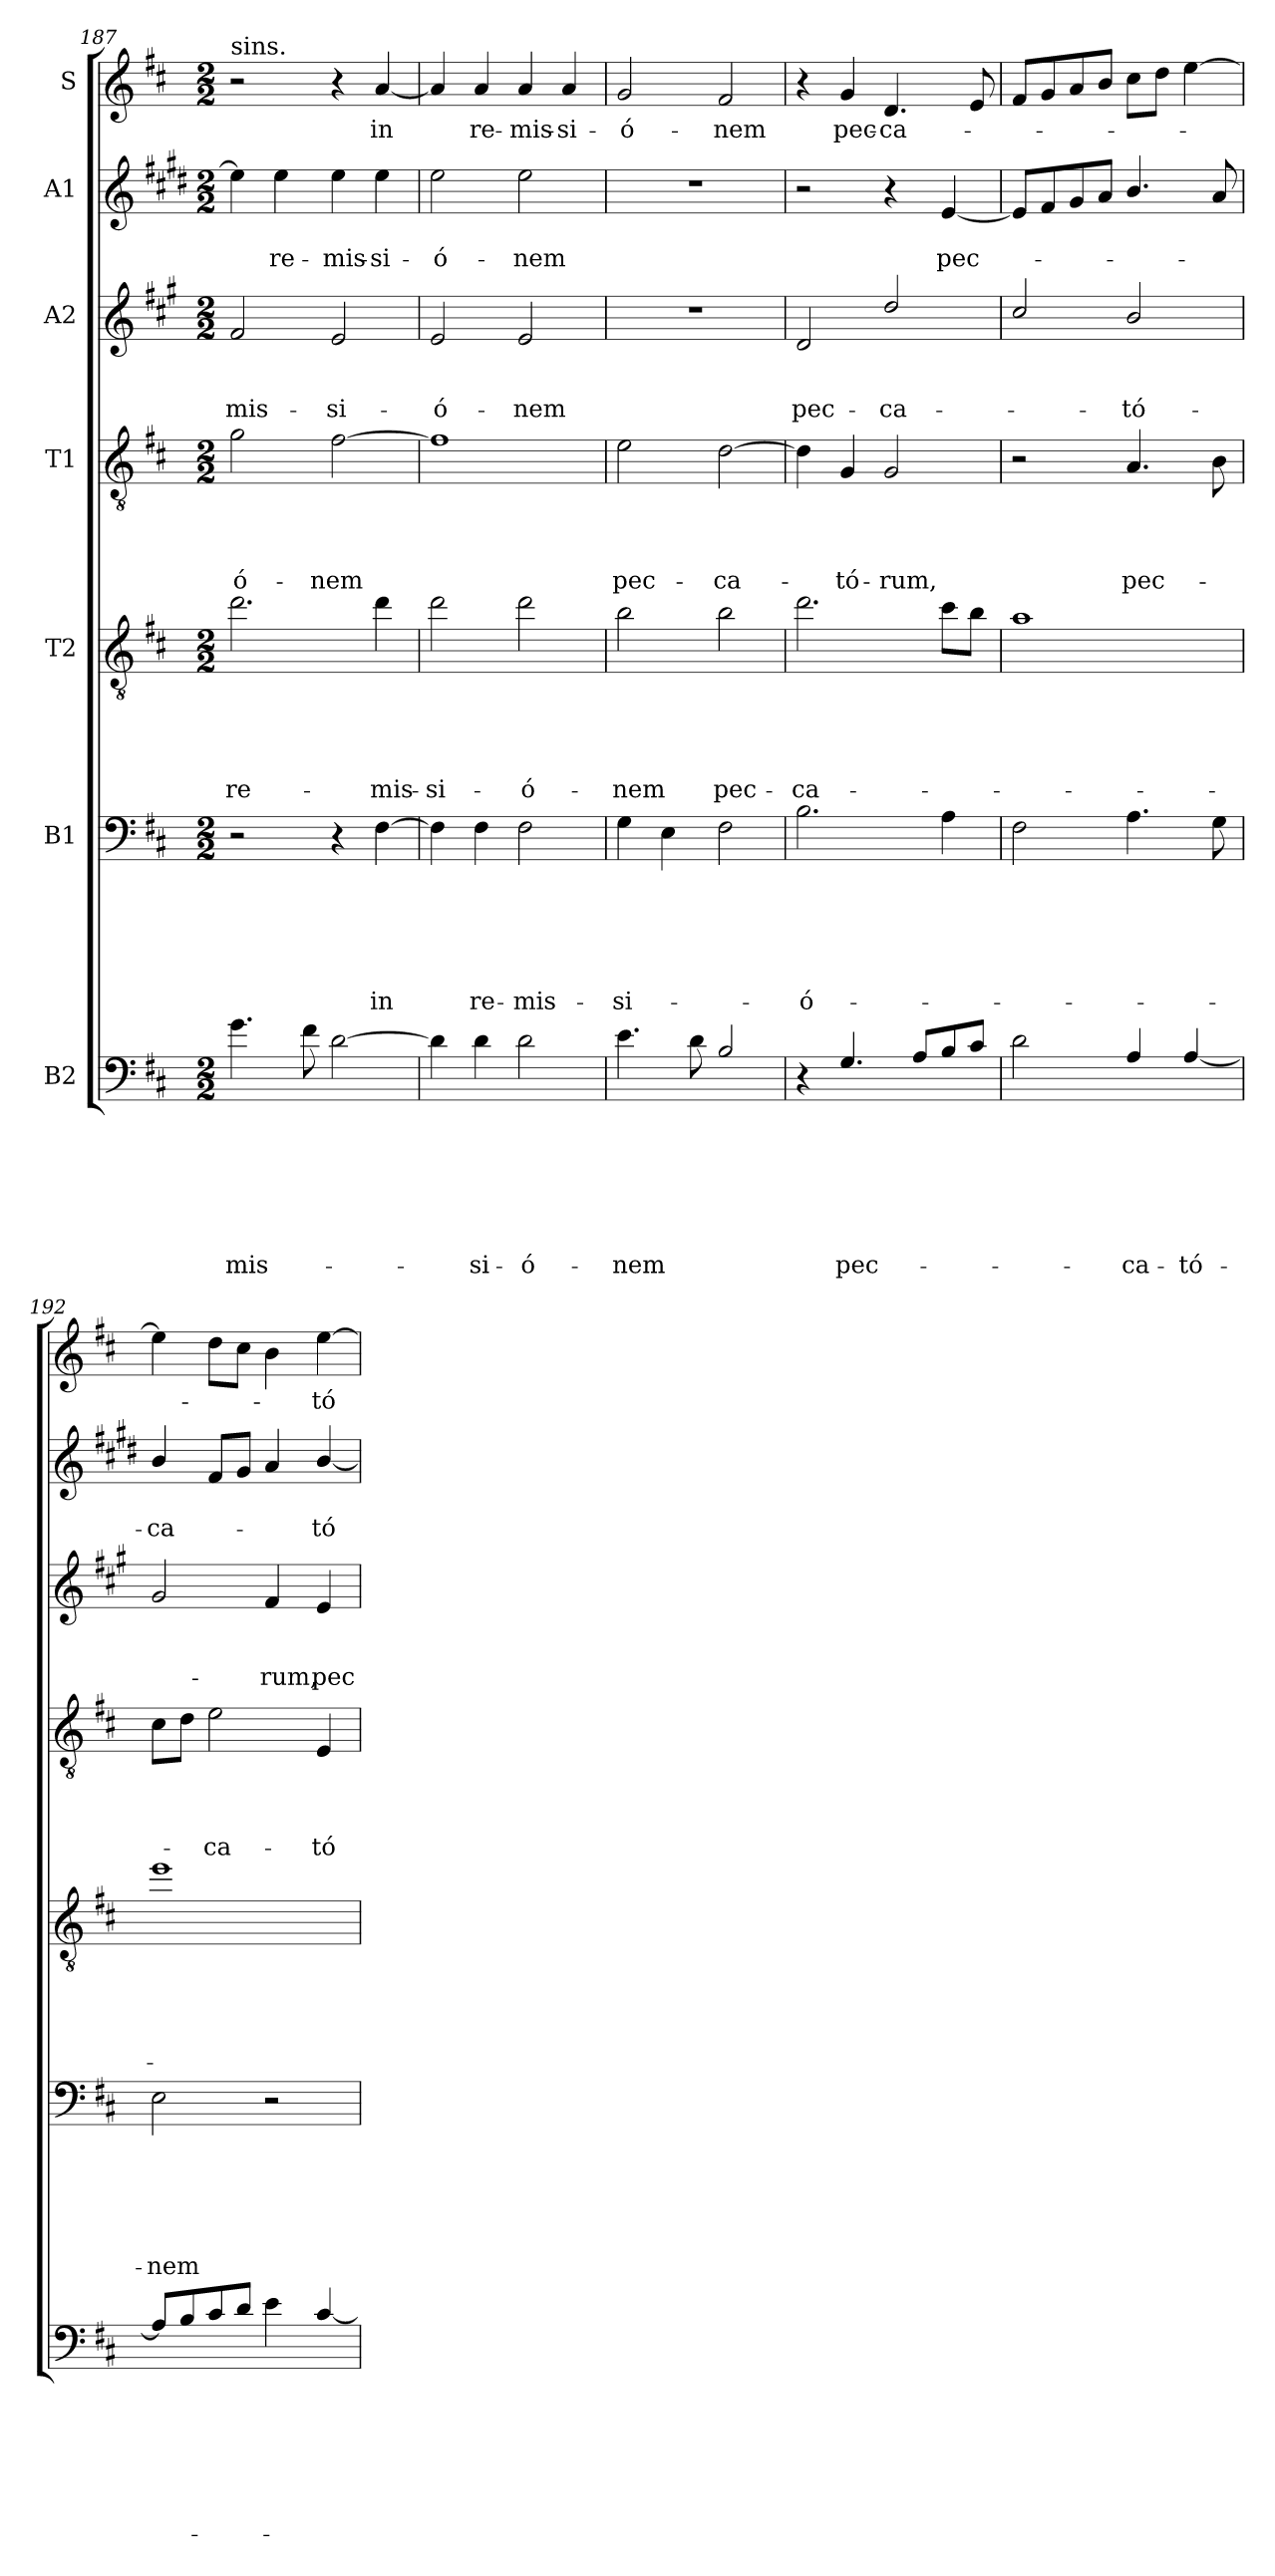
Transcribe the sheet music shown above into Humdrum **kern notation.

**kern	**text	**text	**text	**text	**text	**text	**text	**kern	**text	**text	**text	**text	**text	**text	**kern	**text	**text	**text	**text	**text	**kern	**text	**text	**text	**text	**kern	**text	**text	**text	**kern	**text	**text	**kern	**text
*part7	*part7	*part7	*part7	*part7	*part7	*part7	*part7	*part6	*part6	*part6	*part6	*part6	*part6	*part6	*part5	*part5	*part5	*part5	*part5	*part5	*part4	*part4	*part4	*part4	*part4	*part3	*part3	*part3	*part3	*part2	*part2	*part2	*part1	*part1
*staff7	*staff7	*staff7	*staff7	*staff7	*staff7	*staff7	*staff7	*staff6	*staff6	*staff6	*staff6	*staff6	*staff6	*staff6	*staff5	*staff5	*staff5	*staff5	*staff5	*staff5	*staff4	*staff4	*staff4	*staff4	*staff4	*staff3	*staff3	*staff3	*staff3	*staff2	*staff2	*staff2	*staff1	*staff1
*I"B2	*	*	*	*	*	*	*	*I"B1	*	*	*	*	*	*	*I"T2	*	*	*	*	*	*I"T1	*	*	*	*	*I"A2	*	*	*	*I"A1	*	*	*I"S	*
*clefF4	*	*	*	*	*	*	*	*clefF4	*	*	*	*	*	*	*clefGv2	*	*	*	*	*	*clefGv2	*	*	*	*	*clefG2	*	*	*	*clefG2	*	*	*clefG2	*
*ITrd7c12	*	*	*	*	*	*	*	*	*	*	*	*	*	*	*ITrd8c14	*	*	*	*	*	*	*	*	*	*	*ITrd4c7	*	*	*	*ITrd1c2	*	*	*	*
*k[f#c#]	*	*	*	*	*	*	*	*k[f#c#]	*	*	*	*	*	*	*k[f#c#]	*	*	*	*	*	*k[f#c#]	*	*	*	*	*k[f#c#]	*	*	*	*k[f#c#]	*	*	*k[f#c#]	*
*D:	*	*	*	*	*	*	*	*D:	*	*	*	*	*	*	*D:	*	*	*	*	*	*D:	*	*	*	*	*D:	*	*	*	*D:	*	*	*D:	*
*M2/2	*	*	*	*	*	*	*	*M2/2	*	*	*	*	*	*	*M2/2	*	*	*	*	*	*M2/2	*	*	*	*	*M2/2	*	*	*	*M2/2	*	*	*M2/2	*
=187	=187	=187	=187	=187	=187	=187	=187	=187	=187	=187	=187	=187	=187	=187	=187	=187	=187	=187	=187	=187	=187	=187	=187	=187	=187	=187	=187	=187	=187	=187	=187	=187	=187	=187
!	!	!	!	!	!	!	!	!	!	!	!	!	!	!	!	!	!	!	!	!	!	!	!	!	!	!	!	!	!	!	!	!	!LO:TX:a:t=sins.	!
!	!	!	!	!	!	!	!LO:LY:b	!	!	!	!	!	!	!	!	!	!	!	!	!LO:LY:b	!	!	!	!	!LO:LY:b	!	!	!	!LO:LY:b	!	!	!	!	!
4.G\	.	.	.	.	.	.	-mis-	2r	.	.	.	.	.	.	2.d\	.	.	.	.	re-	2g\	.	.	.	-ó-	2B/	.	.	-mis-	4dd\]	.	.	2r	.
!	!	!	!	!	!	!	!	!	!	!	!	!	!	!	!	!	!	!	!	!	!	!	!	!	!	!	!	!	!	!	!	!LO:LY:b	!	!
.	.	.	.	.	.	.	.	.	.	.	.	.	.	.	.	.	.	.	.	.	.	.	.	.	.	.	.	.	.	4dd\	.	re-	.	.
8F#\	.	.	.	.	.	.	.	.	.	.	.	.	.	.	.	.	.	.	.	.	.	.	.	.	.	.	.	.	.	.	.	.	.	.
!	!	!	!	!	!	!	!	!	!	!	!	!	!	!	!	!	!	!	!	!	!	!	!	!	!LO:LY:b	!	!	!	!LO:LY:b	!	!	!LO:LY:b	!	!
[2D\	.	.	.	.	.	.	.	4r	.	.	.	.	.	.	.	.	.	.	.	.	[2f#\	.	.	.	-nem	2A/	.	.	-si-	4dd\	.	-mis-	4r	.
!	!	!	!	!	!	!	!	!	!	!	!	!	!	!LO:LY:b	!	!	!	!	!	!LO:LY:b	!	!	!	!	!	!	!	!	!	!	!	!LO:LY:b	!	!LO:LY:b
.	.	.	.	.	.	.	.	[4F#\	.	.	.	.	.	in	4d\	.	.	.	.	-mis-	.	.	.	.	.	.	.	.	.	4dd\	.	-si-	[4a/	in
=188	=188	=188	=188	=188	=188	=188	=188	=188	=188	=188	=188	=188	=188	=188	=188	=188	=188	=188	=188	=188	=188	=188	=188	=188	=188	=188	=188	=188	=188	=188	=188	=188	=188	=188
!	!	!	!	!	!	!	!	!	!	!	!	!	!	!	!	!	!	!	!	!LO:LY:b	!	!	!	!	!	!	!	!	!LO:LY:b	!	!	!LO:LY:b	!	!
4D\]	.	.	.	.	.	.	.	4F#\]	.	.	.	.	.	.	2d\	.	.	.	.	-si-	1f#]	.	.	.	.	2A/	.	.	-ó-	2dd\	.	-ó-	4a/]	.
!	!	!	!	!	!	!	!LO:LY:b	!	!	!	!	!	!	!LO:LY:b	!	!	!	!	!	!	!	!	!	!	!	!	!	!	!	!	!	!	!	!LO:LY:b
4D\	.	.	.	.	.	.	-si-	4F#\	.	.	.	.	.	re-	.	.	.	.	.	.	.	.	.	.	.	.	.	.	.	.	.	.	4a/	re-
!	!	!	!	!	!	!	!LO:LY:b	!	!	!	!	!	!	!LO:LY:b	!	!	!	!	!	!LO:LY:b	!	!	!	!	!	!	!	!	!LO:LY:b	!	!	!LO:LY:b	!	!LO:LY:b
2D\	.	.	.	.	.	.	-ó-	2F#\	.	.	.	.	.	-mis-	2d\	.	.	.	.	-ó-	.	.	.	.	.	2A/	.	.	-nem	2dd\	.	-nem	4a/	-mis-
!	!	!	!	!	!	!	!	!	!	!	!	!	!	!	!	!	!	!	!	!	!	!	!	!	!	!	!	!	!	!	!	!	!	!LO:LY:b
.	.	.	.	.	.	.	.	.	.	.	.	.	.	.	.	.	.	.	.	.	.	.	.	.	.	.	.	.	.	.	.	.	4a/	-si-
=189	=189	=189	=189	=189	=189	=189	=189	=189	=189	=189	=189	=189	=189	=189	=189	=189	=189	=189	=189	=189	=189	=189	=189	=189	=189	=189	=189	=189	=189	=189	=189	=189	=189	=189
!	!	!	!	!	!	!	!LO:LY:b	!	!	!	!	!	!	!LO:LY:b	!	!	!	!	!	!LO:LY:b	!	!	!	!	!LO:LY:b	!	!	!	!	!	!	!	!	!LO:LY:b
4.E\	.	.	.	.	.	.	-nem	4G\	.	.	.	.	.	-si-	2B\	.	.	.	.	-nem	2e\	.	.	.	pec-	1r	.	.	.	1r	.	.	2g/	-ó-
.	.	.	.	.	.	.	.	4E\	.	.	.	.	.	.	.	.	.	.	.	.	.	.	.	.	.	.	.	.	.	.	.	.	.	.
8D\	.	.	.	.	.	.	.	.	.	.	.	.	.	.	.	.	.	.	.	.	.	.	.	.	.	.	.	.	.	.	.	.	.	.
!	!	!	!	!	!	!	!	!	!	!	!	!	!	!	!	!	!	!	!	!LO:LY:b	!	!	!	!	!LO:LY:b	!	!	!	!	!	!	!	!	!LO:LY:b
2BB/	.	.	.	.	.	.	.	2F#\	.	.	.	.	.	.	2B\	.	.	.	.	pec-	[2d\	.	.	.	-ca-	.	.	.	.	.	.	.	2f#/	-nem
!!LO:PB:g=z
=190	=190	=190	=190	=190	=190	=190	=190	=190	=190	=190	=190	=190	=190	=190	=190	=190	=190	=190	=190	=190	=190	=190	=190	=190	=190	=190	=190	=190	=190	=190	=190	=190	=190	=190
!	!	!	!	!	!	!	!	!	!	!	!	!	!	!LO:LY:b	!	!	!	!	!	!LO:LY:b	!	!	!	!	!	!	!	!	!LO:LY:b	!	!	!	!	!
4r	.	.	.	.	.	.	.	2.B\	.	.	.	.	.	-ó-	2.d\	.	.	.	.	-ca-	4d\]	.	.	.	.	2G/	.	.	pec-	2r	.	.	4r	.
!	!	!	!	!	!	!	!LO:LY:b	!	!	!	!	!	!	!	!	!	!	!	!	!	!	!	!	!	!LO:LY:b	!	!	!	!	!	!	!	!	!LO:LY:b
4.GG/	.	.	.	.	.	.	pec-	.	.	.	.	.	.	.	.	.	.	.	.	.	4G/	.	.	.	-tó-	.	.	.	.	.	.	.	4g/	pec-
!	!	!	!	!	!	!	!	!	!	!	!	!	!	!	!	!	!	!	!	!	!	!	!	!	!LO:LY:b	!	!	!	!LO:LY:b	!	!	!	!	!LO:LY:b
.	.	.	.	.	.	.	.	.	.	.	.	.	.	.	.	.	.	.	.	.	2G/	.	.	.	-rum,	2g/	.	.	-ca-	4r	.	.	4.d/	-ca-
8AA/L	.	.	.	.	.	.	.	.	.	.	.	.	.	.	.	.	.	.	.	.	.	.	.	.	.	.	.	.	.	.	.	.	.	.
!	!	!	!	!	!	!	!	!	!	!	!	!	!	!	!	!	!	!	!	!	!	!	!	!	!	!	!	!	!	!	!	!LO:LY:b	!	!
8BB/	.	.	.	.	.	.	.	4A\	.	.	.	.	.	.	8c#\L	.	.	.	.	.	.	.	.	.	.	.	.	.	.	[4d/	.	pec-	.	.
8C#/J	.	.	.	.	.	.	.	.	.	.	.	.	.	.	8B\J	.	.	.	.	.	.	.	.	.	.	.	.	.	.	.	.	.	8e/	.
=191	=191	=191	=191	=191	=191	=191	=191	=191	=191	=191	=191	=191	=191	=191	=191	=191	=191	=191	=191	=191	=191	=191	=191	=191	=191	=191	=191	=191	=191	=191	=191	=191	=191	=191
2D\	.	.	.	.	.	.	.	2F#\	.	.	.	.	.	.	1A	.	.	.	.	.	2r	.	.	.	.	2f#/	.	.	.	8d/L]	.	.	8f#/L	.
.	.	.	.	.	.	.	.	.	.	.	.	.	.	.	.	.	.	.	.	.	.	.	.	.	.	.	.	.	.	8e/	.	.	8g/	.
.	.	.	.	.	.	.	.	.	.	.	.	.	.	.	.	.	.	.	.	.	.	.	.	.	.	.	.	.	.	8f#/	.	.	8a/	.
.	.	.	.	.	.	.	.	.	.	.	.	.	.	.	.	.	.	.	.	.	.	.	.	.	.	.	.	.	.	8g/J	.	.	8b/J	.
!	!	!	!	!	!	!	!LO:LY:b	!	!	!	!	!	!	!	!	!	!	!	!	!	!	!	!	!	!LO:LY:b	!	!	!	!LO:LY:b	!	!	!	!	!
4AA/	.	.	.	.	.	.	-ca-	4.A\	.	.	.	.	.	.	.	.	.	.	.	.	4.A/	.	.	.	pec-	2e/	.	.	-tó-	4.a/	.	.	8cc#\L	.
.	.	.	.	.	.	.	.	.	.	.	.	.	.	.	.	.	.	.	.	.	.	.	.	.	.	.	.	.	.	.	.	.	8dd\J	.
!	!	!	!	!	!	!	!LO:LY:b	!	!	!	!	!	!	!	!	!	!	!	!	!	!	!	!	!	!	!	!	!	!	!	!	!	!	!
[4AA/	.	.	.	.	.	.	-tó-	.	.	.	.	.	.	.	.	.	.	.	.	.	.	.	.	.	.	.	.	.	.	.	.	.	[4ee\	.
.	.	.	.	.	.	.	.	8G\	.	.	.	.	.	.	.	.	.	.	.	.	8B\	.	.	.	.	.	.	.	.	8g/	.	.	.	.
=192	=192	=192	=192	=192	=192	=192	=192	=192	=192	=192	=192	=192	=192	=192	=192	=192	=192	=192	=192	=192	=192	=192	=192	=192	=192	=192	=192	=192	=192	=192	=192	=192	=192	=192
!	!	!	!	!	!	!	!	!	!	!	!	!	!	!LO:LY:b	!	!	!	!	!	!	!	!	!	!	!	!	!	!	!	!	!	!LO:LY:b	!	!
8AA/L]	.	.	.	.	.	.	.	2E\	.	.	.	.	.	-nem	1e	.	.	.	.	.	8c#\L	.	.	.	.	2c#/	.	.	.	4a/	.	-ca-	4ee\]	.
8BB/	.	.	.	.	.	.	.	.	.	.	.	.	.	.	.	.	.	.	.	.	8d\J	.	.	.	.	.	.	.	.	.	.	.	.	.
!	!	!	!	!	!	!	!	!	!	!	!	!	!	!	!	!	!	!	!	!	!	!	!	!	!LO:LY:b	!	!	!	!	!	!	!	!	!
8C#/	.	.	.	.	.	.	.	.	.	.	.	.	.	.	.	.	.	.	.	.	2e\	.	.	.	-ca-	.	.	.	.	8e/L	.	.	8dd\L	.
8D/J	.	.	.	.	.	.	.	.	.	.	.	.	.	.	.	.	.	.	.	.	.	.	.	.	.	.	.	.	.	8f#/J	.	.	8cc#\J	.
!	!	!	!	!	!	!	!	!	!	!	!	!	!	!	!	!	!	!	!	!	!	!	!	!	!	!	!	!	!LO:LY:b	!	!	!	!	!
4E\	.	.	.	.	.	.	.	2r	.	.	.	.	.	.	.	.	.	.	.	.	.	.	.	.	.	4B/	.	.	-rum,	4g/	.	.	4b\	.
!	!	!	!	!	!	!	!	!	!	!	!	!	!	!	!	!	!	!	!	!	!	!	!	!	!LO:LY:b	!	!	!	!LO:LY:b	!	!	!LO:LY:b	!	!LO:LY:b
[4C#/	.	.	.	.	.	.	.	.	.	.	.	.	.	.	.	.	.	.	.	.	4E/	.	.	.	-tó-	4A/	.	.	pec-	[4a/	.	-tó-	[4ee\	-tó-
=	=	=	=	=	=	=	=	=	=	=	=	=	=	=	=	=	=	=	=	=	=	=	=	=	=	=	=	=	=	=	=	=	=	=
*-	*-	*-	*-	*-	*-	*-	*-	*-	*-	*-	*-	*-	*-	*-	*-	*-	*-	*-	*-	*-	*-	*-	*-	*-	*-	*-	*-	*-	*-	*-	*-	*-	*-	*-
